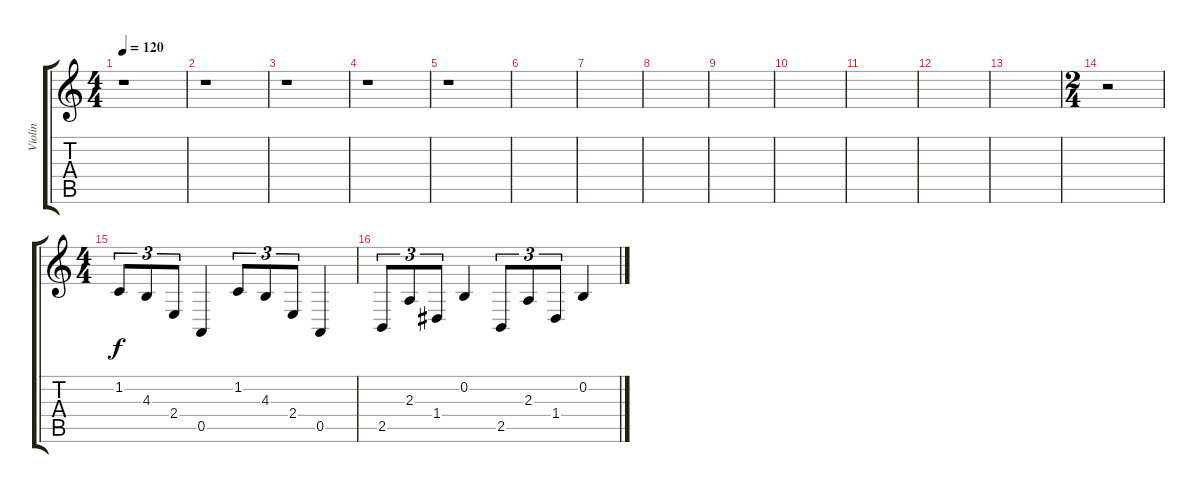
\track ("Violin" "Violin") {instrument violin}
\staff {score tabs}
\tuning (E4 B3 G3 D3 A2 E2) {hide}
\ts (4 4)
\tempo 120
\clef g2
\ks c
r.1{dy f instrument violin} |
r.1 |
r.1 |
r.1 |
r.1 |
|
|
|
|
|
|
|
|
\ts (2 4)
r.2 |
\ts (4 4)
1.2.8{tu (3 2)} 4.3.8{tu (3 2)} 2.4.8{tu (3 2)} 0.5.4 1.2.8{tu (3 2)} 4.3.8{tu (3 2)} 2.4.8{tu (3 2)} 0.5.4 |
2.5.8{tu (3 2)} 2.3.8{tu (3 2)} 1.4.8{tu (3 2)} 0.2.4 2.5.8{tu (3 2)} 2.3.8{tu (3 2)} 1.4.8{tu (3 2)} 0.2.4
